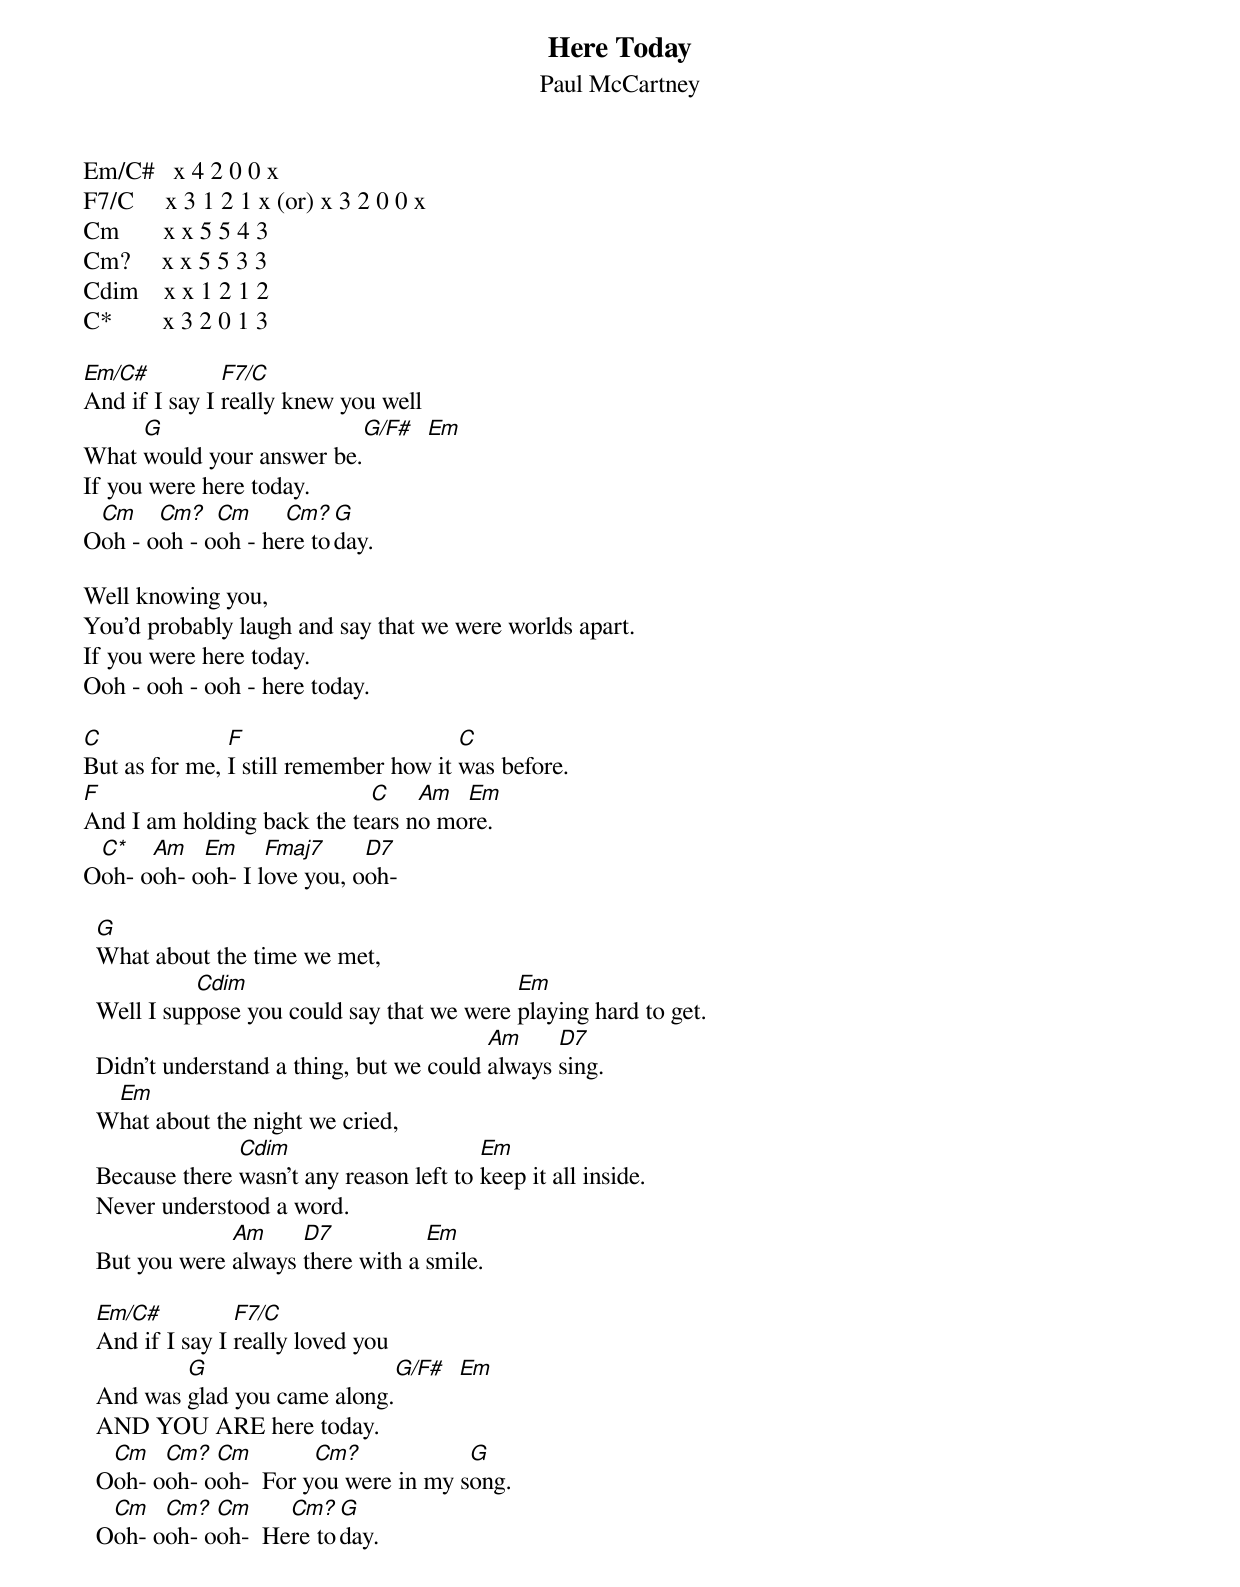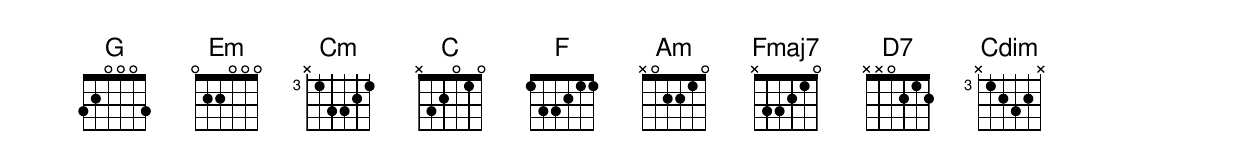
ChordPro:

{title:Here Today}
{subtitle:Paul McCartney}
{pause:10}

Em/C#   x 4 2 0 0 x
F7/C     x 3 1 2 1 x (or) x 3 2 0 0 x
Cm       x x 5 5 4 3
Cm?     x x 5 5 3 3
Cdim    x x 1 2 1 2
C*        x 3 2 0 1 3

[Em/C#]And if I say I [F7/C]really knew you well
What [G]would your answer be.[G/F#]  [Em]
If you were here today.
O[Cm]oh - o[Cm?]oh - o[Cm]oh - he[Cm?]re to[G]day.

Well knowing you,
You'd probably laugh and say that we were worlds apart.
If you were here today.
Ooh - ooh - ooh - here today.

[C]But as for me, [F]I still remember how it [C]was before.
[F]And I am holding back the te[C]ars n[Am]o mo[Em]re.
O[C*]oh- o[Am]oh- o[Em]oh- I l[Fmaj7]ove you, o[D7]oh-

  [G]What about the time we met,
  Well I sup[Cdim]pose you could say that we were [Em]playing hard to get.
  Didn't understand a thing, but we could [Am]always [D7]sing.
  W[Em]hat about the night we cried,
  Because there [Cdim]wasn't any reason left to [Em]keep it all inside.
  Never understood a word.
  But you were [Am]always [D7]there with a [Em]smile.

  [Em/C#]And if I say I [F7/C]really loved you
  And was [G]glad you came along.[G/F#]  [Em]
  AND YOU ARE here today.
  O[Cm]oh- o[Cm?]oh- o[Cm]oh-  For y[Cm?]ou were in my s[G]ong.
  O[Cm]oh- o[Cm?]oh- o[Cm]oh-  He[Cm?]re to[G]day.

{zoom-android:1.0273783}
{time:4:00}
